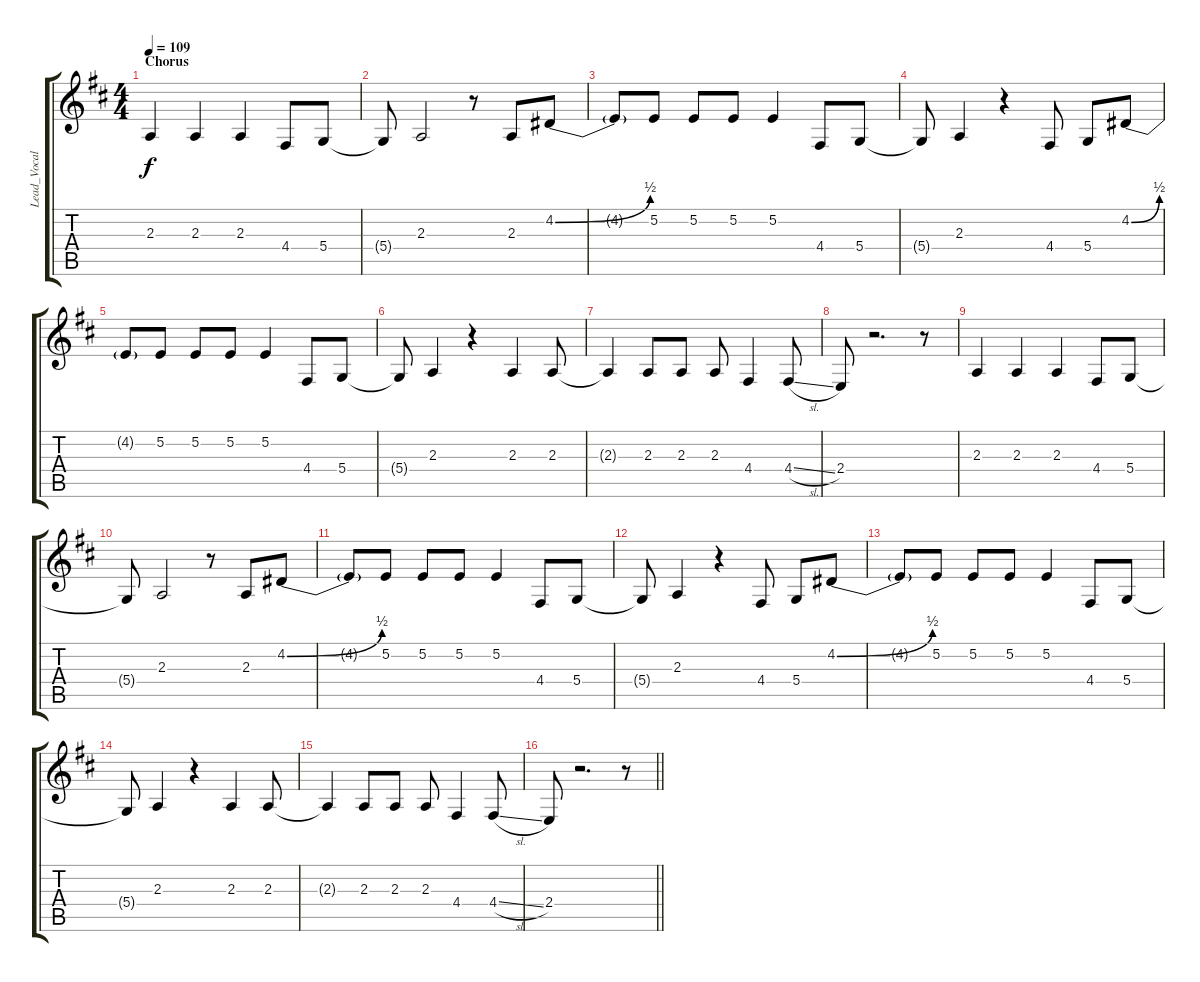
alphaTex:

\track ("Lead_Vocals (Tim Wheeler)" "Lead_Vocal") {instrument bassoon}
\staff {score tabs}
\tuning (E4 B3 G3 D3 A2 E2) {hide}
\ts (4 4)
\section ("" "Chorus")
\tempo 109
\clef g2
\ks d
2.3.4{dy f} 2.3.4 2.3.4 4.4.8 5.4.8 |
5.4{t}.8 2.3.2 r.8 2.3.8 4.2{be (bend 0 0 60 2)}.8 |
4.2{t}.8 5.2.8 5.2.8 5.2.8 5.2.4 4.4.8 5.4.8 |
5.4{t}.8 2.3.4 r.4 4.4.8 5.4.8 4.2{be (bend 0 0 60 2)}.8 |
4.2{t}.8 5.2.8 5.2.8 5.2.8 5.2.4 4.4.8 5.4.8 |
5.4{t}.8 2.3.4 r.4 2.3.4 2.3.8 |
2.3{t}.4 2.3.8 2.3.8 2.3.8 4.4.4 4.4{sl}.8 |
2.4.8 r.2{d} r.8 |
2.3.4 2.3.4 2.3.4 4.4.8 5.4.8 |
5.4{t}.8 2.3.2 r.8 2.3.8 4.2{be (bend 0 0 60 2)}.8 |
4.2{t}.8 5.2.8 5.2.8 5.2.8 5.2.4 4.4.8 5.4.8 |
5.4{t}.8 2.3.4 r.4 4.4.8 5.4.8 4.2{be (bend 0 0 60 2)}.8 |
4.2{t}.8 5.2.8 5.2.8 5.2.8 5.2.4 4.4.8 5.4.8 |
5.4{t}.8 2.3.4 r.4 2.3.4 2.3.8 |
2.3{t}.4 2.3.8 2.3.8 2.3.8 4.4.4 4.4{sl}.8 |
\barLineRight lightlight
2.4.8 r.2{d} r.8
